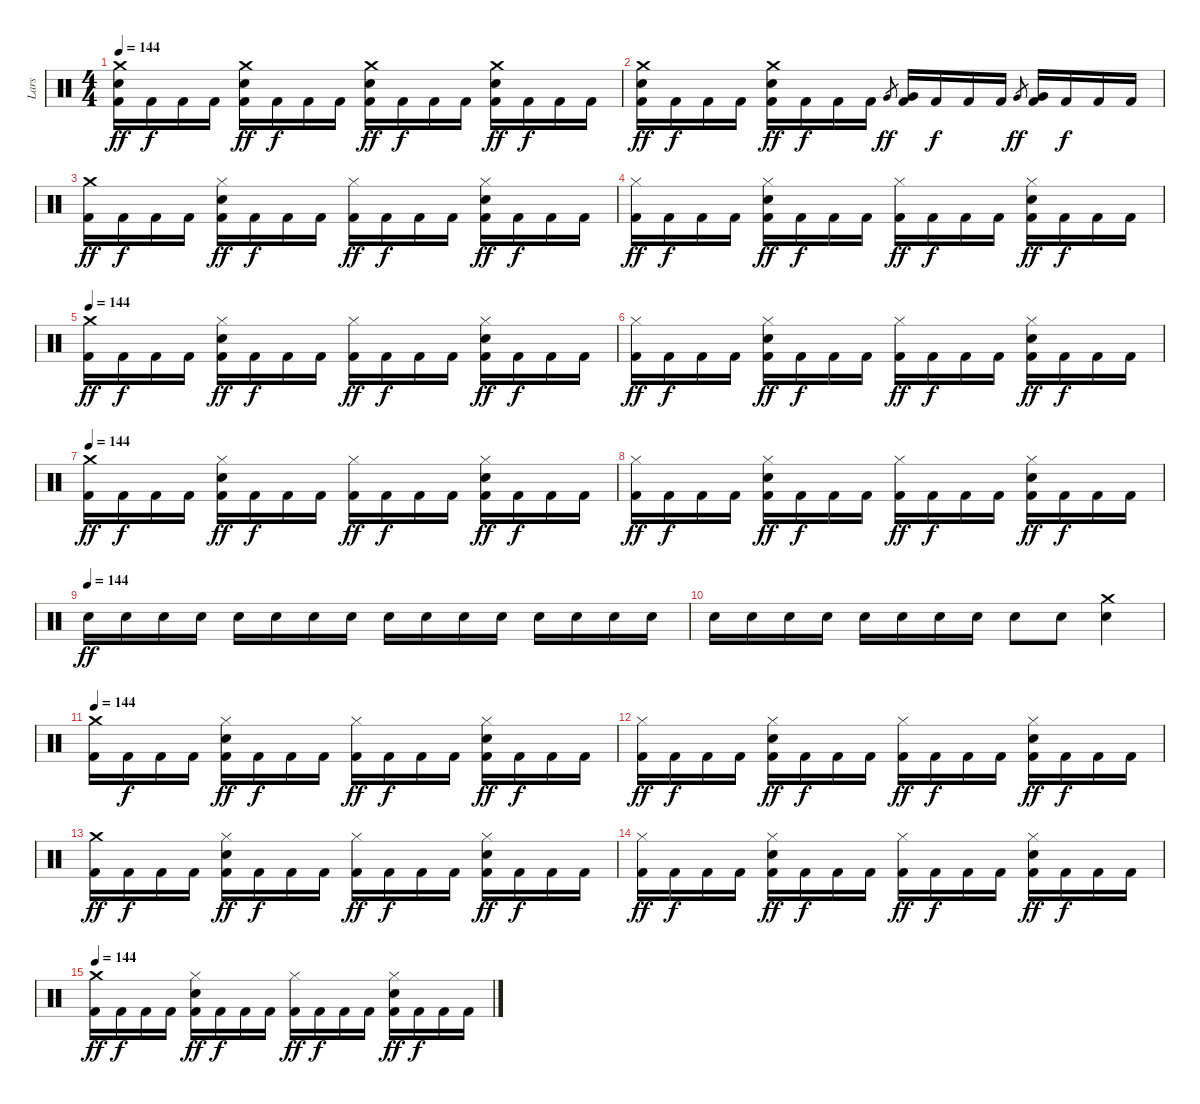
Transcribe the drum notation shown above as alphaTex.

\track ("Lars" "Lars") {instrument percussion}
\staff {score}
\articulation defaults
\ts (4 4)
\tempo 144
\clef neutral
\ks c
("Crash medium (hit)" "Snare (hit) 2" "Kick (hit) 2").16{dy ff} "Kick (hit) 2".16{dy f} "Kick (hit) 2".16 "Kick (hit) 2".16 ("Crash medium (hit)" "Snare (hit) 2" "Kick (hit) 2").16{dy ff} "Kick (hit) 2".16{dy f} "Kick (hit) 2".16 "Kick (hit) 2".16 ("Crash medium (hit)" "Snare (hit) 2" "Kick (hit) 2").16{dy ff} "Kick (hit) 2".16{dy f} "Kick (hit) 2".16 "Kick (hit) 2".16 ("Crash medium (hit)" "Snare (hit) 2" "Kick (hit) 2").16{dy ff} "Kick (hit) 2".16{dy f} "Kick (hit) 2".16 "Kick (hit) 2".16 |
("Crash medium (hit)" "Snare (hit) 2" "Kick (hit) 2").16{dy ff} "Kick (hit) 2".16{dy f} "Kick (hit) 2".16 "Kick (hit) 2".16 ("Crash medium (hit)" "Snare (hit) 2" "Kick (hit) 2").16{dy ff} "Kick (hit) 2".16{dy f} "Kick (hit) 2".16 "Kick (hit) 2".16 "Very Low Tom (hit)".8{gr dy ff} ("Very Low Tom (hit)" "Kick (hit) 2").16 "Kick (hit) 2".16{dy f} "Kick (hit) 2".16 "Kick (hit) 2".16 "Very Low Tom (hit)".8{gr dy ff} ("Very Low Tom (hit)" "Kick (hit) 2").16 "Kick (hit) 2".16{dy f} "Kick (hit) 2".16 "Kick (hit) 2".16 |
("Crash medium (hit)" "Kick (hit) 2").16{dy ff} "Kick (hit) 2".16{dy f} "Kick (hit) 2".16 "Kick (hit) 2".16 ("Hi-Hat (closed)" "Snare (hit) 2" "Kick (hit) 2").16{dy ff} "Kick (hit) 2".16{dy f} "Kick (hit) 2".16 "Kick (hit) 2".16 ("Hi-Hat (closed)" "Kick (hit) 2").16{dy ff} "Kick (hit) 2".16{dy f} "Kick (hit) 2".16 "Kick (hit) 2".16 ("Hi-Hat (closed)" "Snare (hit) 2" "Kick (hit) 2").16{dy ff} "Kick (hit) 2".16{dy f} "Kick (hit) 2".16 "Kick (hit) 2".16 |
("Hi-Hat (closed)" "Kick (hit) 2").16{dy ff} "Kick (hit) 2".16{dy f} "Kick (hit) 2".16 "Kick (hit) 2".16 ("Hi-Hat (closed)" "Snare (hit) 2" "Kick (hit) 2").16{dy ff} "Kick (hit) 2".16{dy f} "Kick (hit) 2".16 "Kick (hit) 2".16 ("Hi-Hat (closed)" "Kick (hit) 2").16{dy ff} "Kick (hit) 2".16{dy f} "Kick (hit) 2".16 "Kick (hit) 2".16 ("Hi-Hat (closed)" "Snare (hit) 2" "Kick (hit) 2").16{dy ff} "Kick (hit) 2".16{dy f} "Kick (hit) 2".16 "Kick (hit) 2".16 |
\tempo 144
("Crash medium (hit)" "Kick (hit) 2").16{dy ff} "Kick (hit) 2".16{dy f} "Kick (hit) 2".16 "Kick (hit) 2".16 ("Hi-Hat (closed)" "Snare (hit) 2" "Kick (hit) 2").16{dy ff} "Kick (hit) 2".16{dy f} "Kick (hit) 2".16 "Kick (hit) 2".16 ("Hi-Hat (closed)" "Kick (hit) 2").16{dy ff} "Kick (hit) 2".16{dy f} "Kick (hit) 2".16 "Kick (hit) 2".16 ("Hi-Hat (closed)" "Snare (hit) 2" "Kick (hit) 2").16{dy ff} "Kick (hit) 2".16{dy f} "Kick (hit) 2".16 "Kick (hit) 2".16 |
("Hi-Hat (closed)" "Kick (hit) 2").16{dy ff} "Kick (hit) 2".16{dy f} "Kick (hit) 2".16 "Kick (hit) 2".16 ("Hi-Hat (closed)" "Snare (hit) 2" "Kick (hit) 2").16{dy ff} "Kick (hit) 2".16{dy f} "Kick (hit) 2".16 "Kick (hit) 2".16 ("Hi-Hat (closed)" "Kick (hit) 2").16{dy ff} "Kick (hit) 2".16{dy f} "Kick (hit) 2".16 "Kick (hit) 2".16 ("Hi-Hat (closed)" "Snare (hit) 2" "Kick (hit) 2").16{dy ff} "Kick (hit) 2".16{dy f} "Kick (hit) 2".16 "Kick (hit) 2".16 |
\tempo 144
("Crash medium (hit)" "Kick (hit) 2").16{dy ff} "Kick (hit) 2".16{dy f} "Kick (hit) 2".16 "Kick (hit) 2".16 ("Hi-Hat (closed)" "Snare (hit) 2" "Kick (hit) 2").16{dy ff} "Kick (hit) 2".16{dy f} "Kick (hit) 2".16 "Kick (hit) 2".16 ("Hi-Hat (closed)" "Kick (hit) 2").16{dy ff} "Kick (hit) 2".16{dy f} "Kick (hit) 2".16 "Kick (hit) 2".16 ("Hi-Hat (closed)" "Snare (hit) 2" "Kick (hit) 2").16{dy ff} "Kick (hit) 2".16{dy f} "Kick (hit) 2".16 "Kick (hit) 2".16 |
("Hi-Hat (closed)" "Kick (hit) 2").16{dy ff} "Kick (hit) 2".16{dy f} "Kick (hit) 2".16 "Kick (hit) 2".16 ("Hi-Hat (closed)" "Snare (hit) 2" "Kick (hit) 2").16{dy ff} "Kick (hit) 2".16{dy f} "Kick (hit) 2".16 "Kick (hit) 2".16 ("Hi-Hat (closed)" "Kick (hit) 2").16{dy ff} "Kick (hit) 2".16{dy f} "Kick (hit) 2".16 "Kick (hit) 2".16 ("Hi-Hat (closed)" "Snare (hit) 2" "Kick (hit) 2").16{dy ff} "Kick (hit) 2".16{dy f} "Kick (hit) 2".16 "Kick (hit) 2".16 |
\tempo (144)
"Snare (hit) 2".16{dy ff} "Snare (hit) 2".16 "Snare (hit) 2".16 "Snare (hit) 2".16 "Snare (hit) 2".16 "Snare (hit) 2".16 "Snare (hit) 2".16 "Snare (hit) 2".16 "Snare (hit) 2".16 "Snare (hit) 2".16 "Snare (hit) 2".16 "Snare (hit) 2".16 "Snare (hit) 2".16 "Snare (hit) 2".16 "Snare (hit) 2".16 "Snare (hit) 2".16 |
"Snare (hit) 2".16 "Snare (hit) 2".16 "Snare (hit) 2".16 "Snare (hit) 2".16 "Snare (hit) 2".16 "Snare (hit) 2".16 "Snare (hit) 2".16 "Snare (hit) 2".16 "Snare (hit) 2".8 "Snare (hit) 2".8 ("Crash medium (hit)" "Snare (hit) 2").4 |
\tempo 144
("Crash medium (hit)" "Kick (hit) 2").16 "Kick (hit) 2".16{dy f} "Kick (hit) 2".16 "Kick (hit) 2".16 ("Hi-Hat (closed)" "Snare (hit) 2" "Kick (hit) 2").16{dy ff} "Kick (hit) 2".16{dy f} "Kick (hit) 2".16 "Kick (hit) 2".16 ("Hi-Hat (closed)" "Kick (hit) 2").16{dy ff} "Kick (hit) 2".16{dy f} "Kick (hit) 2".16 "Kick (hit) 2".16 ("Hi-Hat (closed)" "Snare (hit) 2" "Kick (hit) 2").16{dy ff} "Kick (hit) 2".16{dy f} "Kick (hit) 2".16 "Kick (hit) 2".16 |
("Hi-Hat (closed)" "Kick (hit) 2").16{dy ff} "Kick (hit) 2".16{dy f} "Kick (hit) 2".16 "Kick (hit) 2".16 ("Hi-Hat (closed)" "Snare (hit) 2" "Kick (hit) 2").16{dy ff} "Kick (hit) 2".16{dy f} "Kick (hit) 2".16 "Kick (hit) 2".16 ("Hi-Hat (closed)" "Kick (hit) 2").16{dy ff} "Kick (hit) 2".16{dy f} "Kick (hit) 2".16 "Kick (hit) 2".16 ("Hi-Hat (closed)" "Snare (hit) 2" "Kick (hit) 2").16{dy ff} "Kick (hit) 2".16{dy f} "Kick (hit) 2".16 "Kick (hit) 2".16 |
("Crash medium (hit)" "Kick (hit) 2").16{dy ff} "Kick (hit) 2".16{dy f} "Kick (hit) 2".16 "Kick (hit) 2".16 ("Hi-Hat (closed)" "Snare (hit) 2" "Kick (hit) 2").16{dy ff} "Kick (hit) 2".16{dy f} "Kick (hit) 2".16 "Kick (hit) 2".16 ("Hi-Hat (closed)" "Kick (hit) 2").16{dy ff} "Kick (hit) 2".16{dy f} "Kick (hit) 2".16 "Kick (hit) 2".16 ("Hi-Hat (closed)" "Snare (hit) 2" "Kick (hit) 2").16{dy ff} "Kick (hit) 2".16{dy f} "Kick (hit) 2".16 "Kick (hit) 2".16 |
("Hi-Hat (closed)" "Kick (hit) 2").16{dy ff} "Kick (hit) 2".16{dy f} "Kick (hit) 2".16 "Kick (hit) 2".16 ("Hi-Hat (closed)" "Snare (hit) 2" "Kick (hit) 2").16{dy ff} "Kick (hit) 2".16{dy f} "Kick (hit) 2".16 "Kick (hit) 2".16 ("Hi-Hat (closed)" "Kick (hit) 2").16{dy ff} "Kick (hit) 2".16{dy f} "Kick (hit) 2".16 "Kick (hit) 2".16 ("Hi-Hat (closed)" "Snare (hit) 2" "Kick (hit) 2").16{dy ff} "Kick (hit) 2".16{dy f} "Kick (hit) 2".16 "Kick (hit) 2".16 |
\tempo 144
("Crash medium (hit)" "Kick (hit) 2").16{dy ff} "Kick (hit) 2".16{dy f} "Kick (hit) 2".16 "Kick (hit) 2".16 ("Hi-Hat (closed)" "Snare (hit) 2" "Kick (hit) 2").16{dy ff} "Kick (hit) 2".16{dy f} "Kick (hit) 2".16 "Kick (hit) 2".16 ("Hi-Hat (closed)" "Kick (hit) 2").16{dy ff} "Kick (hit) 2".16{dy f} "Kick (hit) 2".16 "Kick (hit) 2".16 ("Hi-Hat (closed)" "Snare (hit) 2" "Kick (hit) 2").16{dy ff} "Kick (hit) 2".16{dy f} "Kick (hit) 2".16 "Kick (hit) 2".16
